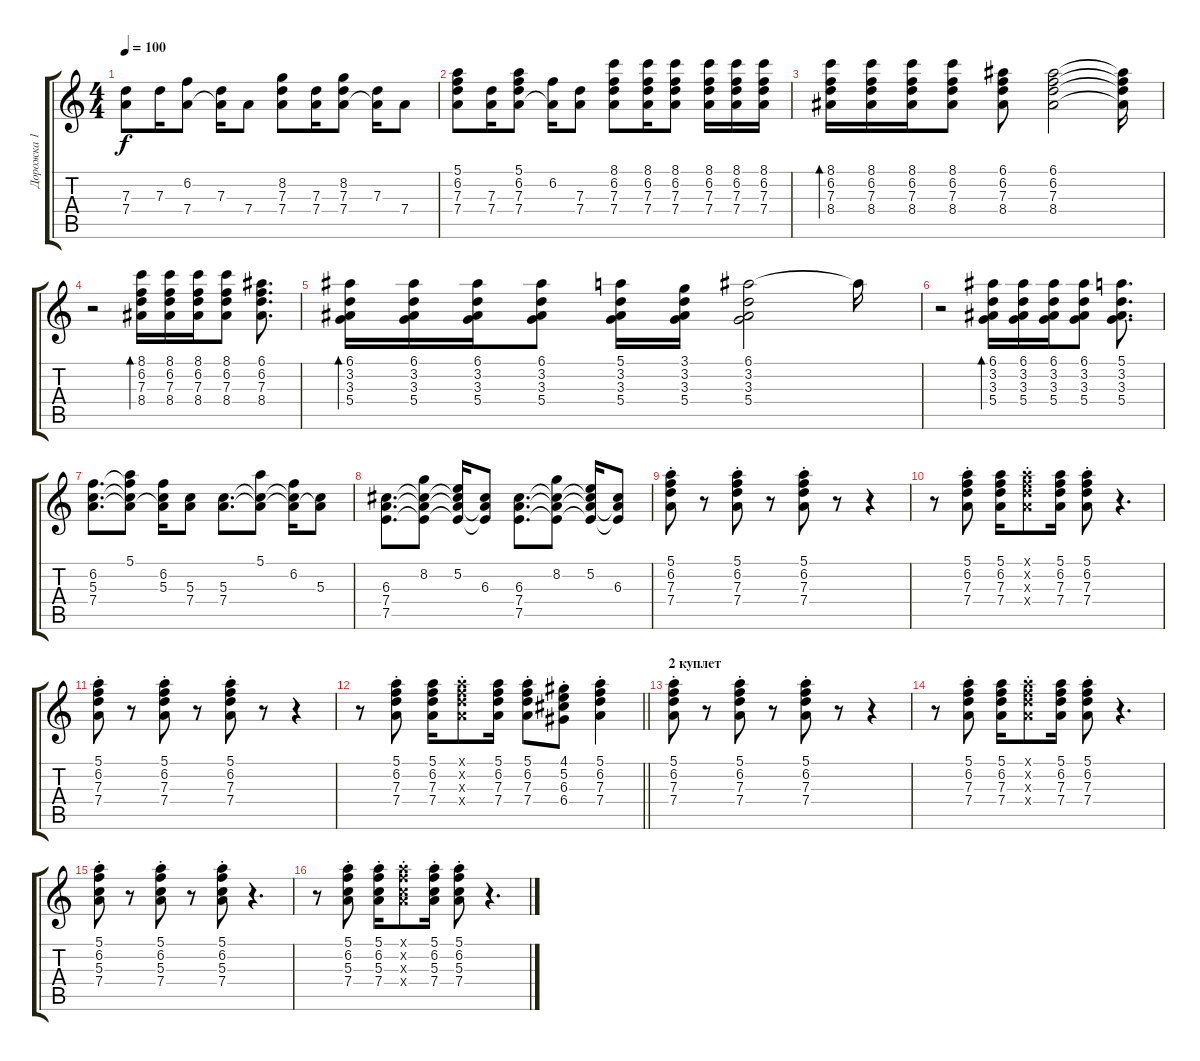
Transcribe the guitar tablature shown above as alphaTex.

\track ("Дорожка 1" "Дорожка 1") {instrument electricguitarjazz}
\staff {score tabs}
\tuning (E4 B3 G3 D3 A2 E2) {hide}
\ts (4 4)
\tempo 100
\clef g2
\ks c
(7.3 7.4).8{dy f} 7.3.16 (6.2 7.4).8 (7.3 7.4{t}).16 7.4.8 (8.2 7.3 7.4).8 (7.3 7.4).16 (8.2 7.3 7.4).8 (7.3 7.4{t}).16 7.4.8 |
(5.1 6.2 7.3 7.4).8 (7.3 7.4).16 (5.1 6.2 7.3 7.4).8 (6.2 7.4{t}).16 (7.3 7.4).8 (8.1 6.2 7.3 7.4).8 (8.1 6.2 7.3 7.4).16 (8.1 6.2 7.3 7.4).8 (8.1 6.2 7.3 7.4).16 (8.1 6.2 7.3 7.4).16 (8.1 6.2 7.3 7.4).16 |
(8.1 6.2 7.3 8.4).16{bd 120} (8.1 6.2 7.3 8.4).16 (8.1 6.2 7.3 8.4).16 (8.1 6.2 7.3 8.4).8 (6.1 6.2 7.3 8.4).8 (6.1 6.2 7.3 8.4).2 (6.1{t} 6.2{t} 7.3{t} 8.4{t}).16 |
r.2 (8.1 6.2 7.3 8.4).16{bd 120} (8.1 6.2 7.3 8.4).16 (8.1 6.2 7.3 8.4).16 (8.1 6.2 7.3 8.4).8 (6.1 6.2 7.3 8.4).8{d} |
(6.1 3.2 3.3 5.4).16{bd 120} (6.1 3.2 3.3 5.4).16 (6.1 3.2 3.3 5.4).16 (6.1 3.2 3.3 5.4).8 (5.1 3.2 3.3 5.4).16 (3.1 3.2 3.3 5.4).16 (6.1 3.2 3.3 5.4).2 6.1{t}.16 |
r.2 (6.1 3.2 3.3 5.4).16{bd 120} (6.1 3.2 3.3 5.4).16 (6.1 3.2 3.3 5.4).16 (6.1 3.2 3.3 5.4).8 (5.1 3.2 3.3 5.4).8{d} |
(6.2 5.3 7.4).8{d} (5.1 6.2{t} 5.3{t} 7.4{t}).8 (6.2 5.3 7.4{t}).16 (5.3 7.4).8 (5.3 7.4).8{d} (5.1 5.3{t} 7.4{t}).8 (6.2 5.3{t} 7.4{t}).16 (5.3 7.4{t}).8 |
(6.3 7.4 7.5).8{d} (8.2 6.3{t} 7.4{t} 7.5{t}).8 (5.2 6.3{t} 7.4{t} 7.5{t}).16 (6.3 7.4{t} 7.5{t}).8 (6.3 7.4 7.5).8{d} (8.2 6.3{t} 7.4{t} 7.5{t}).8 (5.2 6.3{t} 7.4{t} 7.5{t}).16 (6.3 7.4{t} 7.5{t}).8 |
(5.1{st} 6.2{st} 7.3{st} 7.4{st}).8 r.8 (5.1{st} 6.2{st} 7.3{st} 7.4{st}).8 r.8 (5.1{st} 6.2{st} 7.3{st} 7.4{st}).8 r.8 r.4 |
r.8 (5.1{st} 6.2{st} 7.3{st} 7.4{st}).8 (5.1 6.2 7.3 7.4).16 (5.1{st x} 6.2{st x} 7.3{st x} 7.4{st x}).8 (5.1 6.2 7.3 7.4).16 (5.1{st} 6.2{st} 7.3{st} 7.4{st}).8 r.4{d} |
(5.1{st} 6.2{st} 7.3{st} 7.4{st}).8 r.8 (5.1{st} 6.2{st} 7.3{st} 7.4{st}).8 r.8 (5.1{st} 6.2{st} 7.3{st} 7.4{st}).8 r.8 r.4 |
\barLineRight lightlight
r.8 (5.1{st} 6.2{st} 7.3{st} 7.4{st}).8 (5.1 6.2 7.3 7.4).16 (5.1{st x} 6.2{st x} 7.3{st x} 7.4{st x}).8 (5.1 6.2 7.3 7.4).16 (5.1{st} 6.2{st} 7.3{st} 7.4{st}).8 (4.1{st} 5.2{st} 6.3{st} 6.4{st}).8 (5.1{st} 6.2{st} 7.3{st} 7.4{st}).4 |
\section ("" "2 куплет")
(5.1{st} 6.2{st} 7.3{st} 7.4{st}).8 r.8 (5.1{st} 6.2{st} 7.3{st} 7.4{st}).8 r.8 (5.1{st} 6.2{st} 7.3{st} 7.4{st}).8 r.8 r.4 |
r.8 (5.1{st} 6.2{st} 7.3{st} 7.4{st}).8 (5.1 6.2 7.3 7.4).16 (5.1{st x} 6.2{st x} 7.3{st x} 7.4{st x}).8 (5.1 6.2 7.3 7.4).16 (5.1{st} 6.2{st} 7.3{st} 7.4{st}).8 r.4{d} |
(5.1{st} 6.2{st} 5.3{st} 7.4{st}).8 r.8 (5.1{st} 6.2{st} 5.3{st} 7.4{st}).8 r.8 (5.1{st} 6.2{st} 5.3{st} 7.4{st}).8 r.4{d} |
r.8 (5.1{st} 6.2{st} 5.3{st} 7.4{st}).8 (5.1{st} 6.2{st} 5.3{st} 7.4{st}).16 (5.1{x} 6.2{st x} 5.3{st x} 7.4{st x}).8 (5.1{st} 6.2{st} 5.3{st} 7.4{st}).16 (5.1{st} 6.2{st} 5.3{st} 7.4{st}).8 r.4{d}
